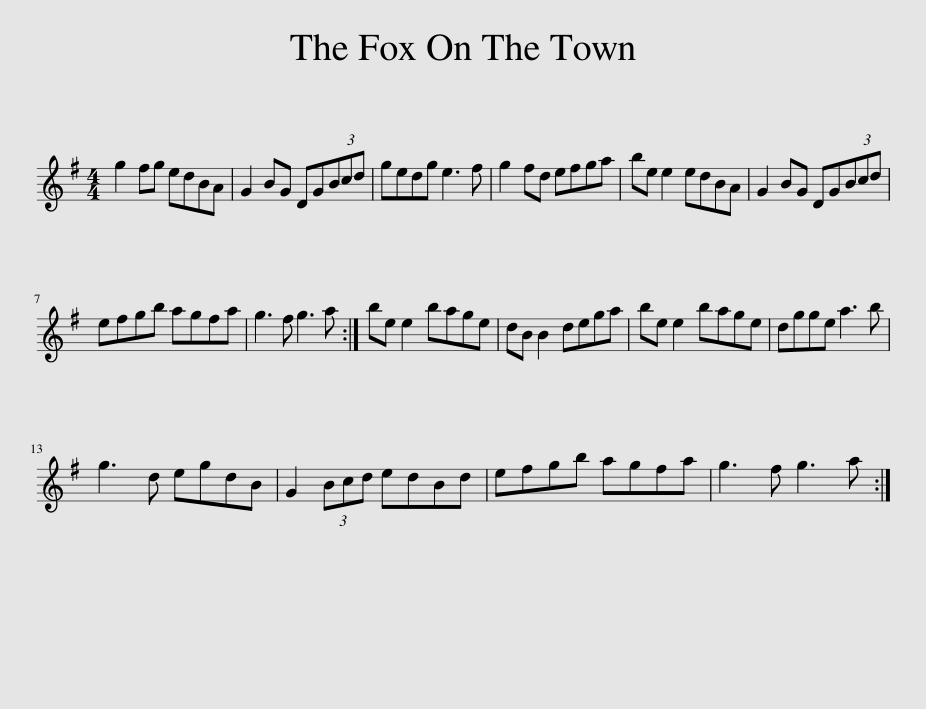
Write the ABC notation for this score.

X:1
L:1/8
M:4/4
I:linebreak $
K:G
V:1 treble
V:1
 g2 fg edBA | G2 BG DG(3Bcd | gedg e3 f | g2 fd efga | be e2 edBA | %5
 G2 BG DG(3Bcd |$ efgb agfa | g3 f g3 a :| be e2 bage | dB B2 dega | %10
 be e2 bage | dgge a3 b |$ g3 d egdB | G2 (3Bcd edBd | efgb agfa | %15
 g3 f g3 a :| %16
